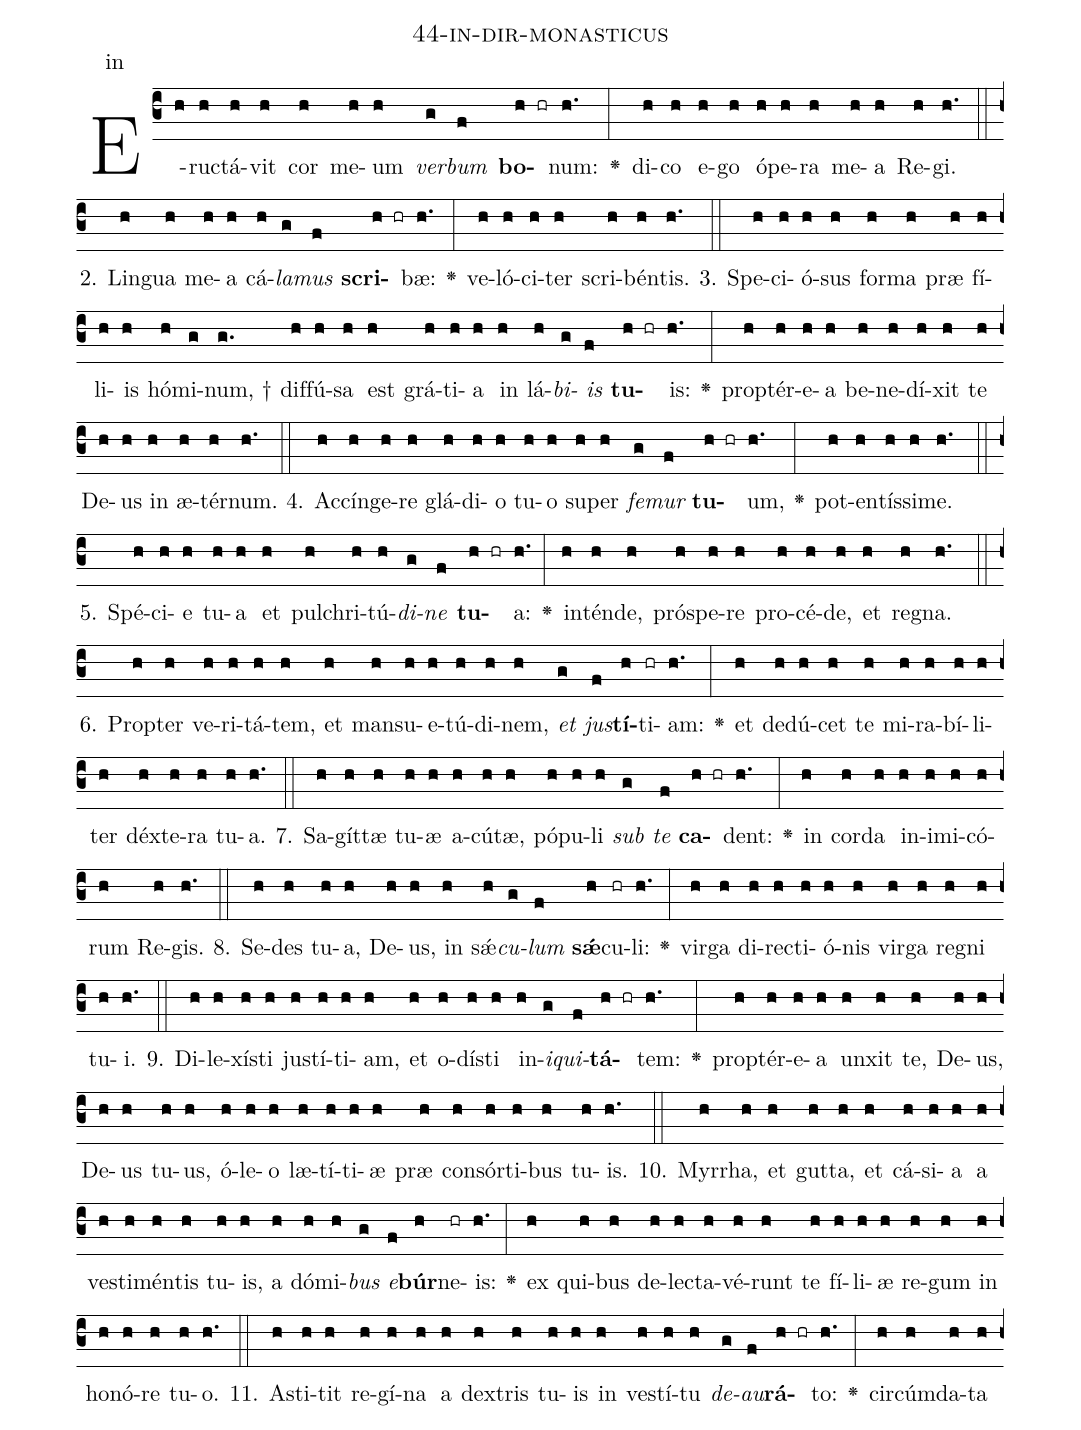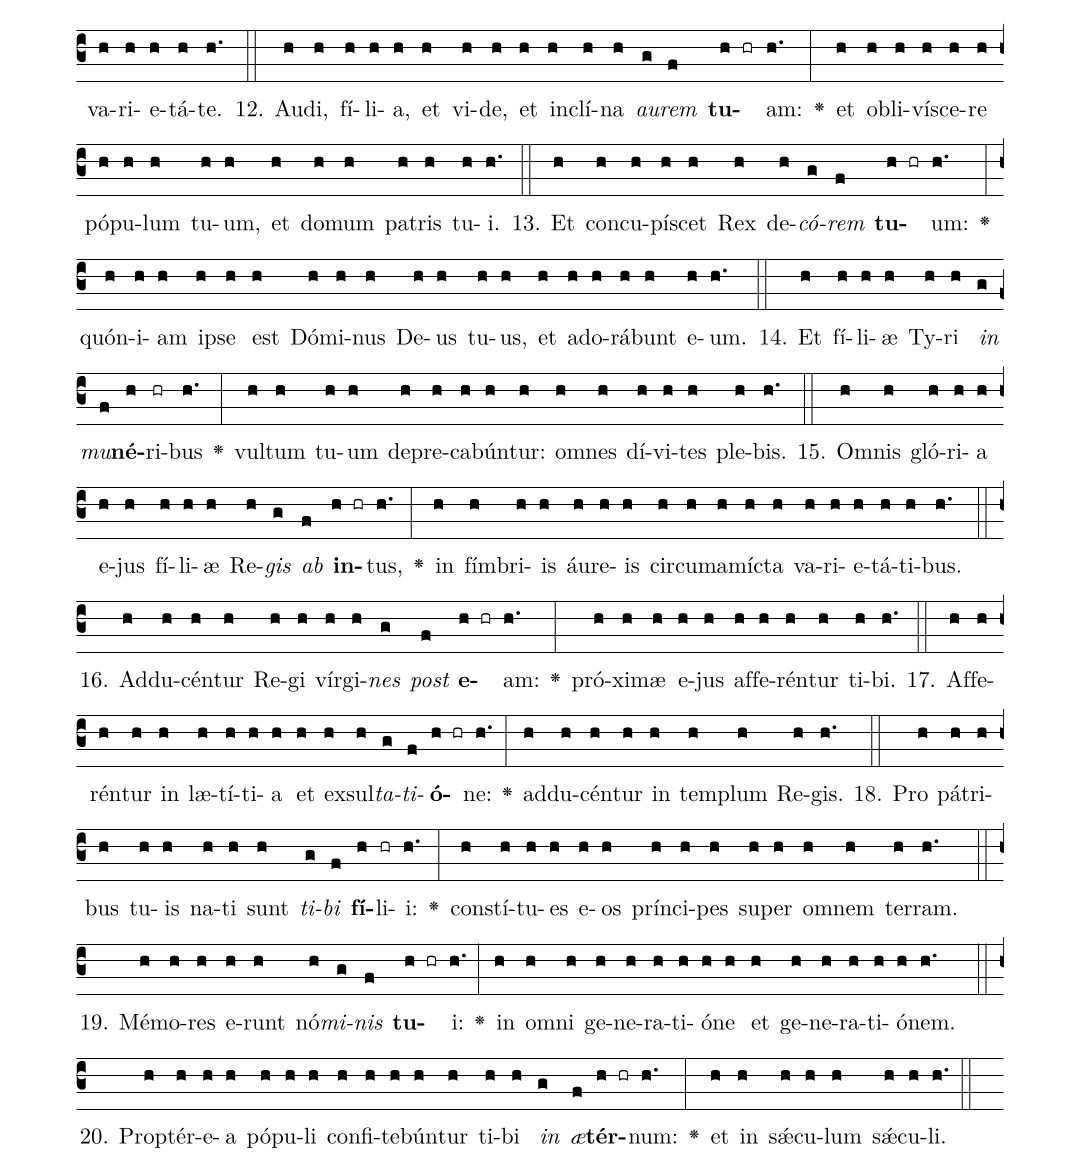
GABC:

name: 44-in-dir-monasticus;
annotation: in;
%%
(c3)E(h)ruc(h)tá(h)vit(h) cor(h) me(h)um(h) <i>ver</i>(g)<i>bum</i>(f) <b>bo</b>(h hr)num:(h.) <v>\greheightstar</v>(:) di(h)co(h) e(h)go(h) ó(h)pe(h)ra(h) me(h)a(h) Re(h)gi.(h.) (::)
2. Lin(h)gua(h) me(h)a(h) cá(h)<i>la</i>(g)<i>mus</i>(f) <b>scri</b>(h hr)bæ:(h.) <v>\greheightstar</v>(:) ve(h)ló(h)ci(h)ter(h) scri(h)bén(h)tis.(h.) (::)
3. Spe(h)ci(h)ó(h)sus(h) for(h)ma(h) præ(h) fí(h)li(h)is(h) hó(h)mi(g)num, †(g.) dif(h)fú(h)sa(h) est(h) grá(h)ti(h)a(h) in(h) lá(h)<i>bi</i>(g)<i>is</i>(f) <b>tu</b>(h hr)is:(h.) <v>\greheightstar</v>(:) prop(h)tér(h)e(h)a(h) be(h)ne(h)dí(h)xit(h) te(h) De(h)us(h) in(h) æ(h)tér(h)num.(h.) (::)
4. Ac(h)cín(h)ge(h)re(h) glá(h)di(h)o(h) tu(h)o(h) su(h)per(h) <i>fe</i>(g)<i>mur</i>(f) <b>tu</b>(h hr)um,(h.) <v>\greheightstar</v>(:) pot(h)en(h)tís(h)si(h)me.(h.) (::)
5. Spé(h)ci(h)e(h) tu(h)a(h) et(h) pul(h)chri(h)tú(h)<i>di</i>(g)<i>ne</i>(f) <b>tu</b>(h hr)a:(h.) <v>\greheightstar</v>(:) in(h)tén(h)de,(h) pró(h)spe(h)re(h) pro(h)cé(h)de,(h) et(h) re(h)gna.(h.) (::)
6. Prop(h)ter(h) ve(h)ri(h)tá(h)tem,(h) et(h) man(h)su(h)e(h)tú(h)di(h)nem,(h) <i>et</i>(g) <i>jus</i>(f)<b>tí</b>(h)ti(hr)am:(h.) <v>\greheightstar</v>(:) et(h) de(h)dú(h)cet(h) te(h) mi(h)ra(h)bí(h)li(h)ter(h) déx(h)te(h)ra(h) tu(h)a.(h.) (::)
7. Sa(h)gít(h)tæ(h) tu(h)æ(h) a(h)cú(h)tæ,(h) pó(h)pu(h)li(h) <i>sub</i>(g) <i>te</i>(f) <b>ca</b>(h hr)dent:(h.) <v>\greheightstar</v>(:) in(h) cor(h)da(h) in(h)i(h)mi(h)có(h)rum(h) Re(h)gis.(h.) (::)
8. Se(h)des(h) tu(h)a,(h) De(h)us,(h) in(h) sǽ(h)<i>cu</i>(g)<i>lum</i>(f) <b>sǽ</b>(h)cu(hr)li:(h.) <v>\greheightstar</v>(:) vir(h)ga(h) di(h)rec(h)ti(h)ó(h)nis(h) vir(h)ga(h) re(h)gni(h) tu(h)i.(h.) (::)
9. Di(h)le(h)xís(h)ti(h) jus(h)tí(h)ti(h)am,(h) et(h) o(h)dís(h)ti(h) in(h)<i>i</i>(g)<i>qui</i>(f)<b>tá</b>(h hr)tem:(h.) <v>\greheightstar</v>(:) prop(h)tér(h)e(h)a(h) un(h)xit(h) te,(h) De(h)us,(h) De(h)us(h) tu(h)us,(h) ó(h)le(h)o(h) læ(h)tí(h)ti(h)æ(h) præ(h) con(h)sór(h)ti(h)bus(h) tu(h)is.(h.) (::)
10. Myr(h)rha,(h) et(h) gut(h)ta,(h) et(h) cá(h)si(h)a(h) a(h) ves(h)ti(h)mén(h)tis(h) tu(h)is,(h) a(h) dó(h)mi(h)<i>bus</i>(g) <i>e</i>(f)<b>búr</b>(h)ne(hr)is:(h.) <v>\greheightstar</v>(:) ex(h) qui(h)bus(h) de(h)lec(h)ta(h)vé(h)runt(h) te(h) fí(h)li(h)æ(h) re(h)gum(h) in(h) ho(h)nó(h)re(h) tu(h)o.(h.) (::)
11. A(h)sti(h)tit(h) re(h)gí(h)na(h) a(h) dex(h)tris(h) tu(h)is(h) in(h) ves(h)tí(h)tu(h) <i>de</i>(g)<i>au</i>(f)<b>rá</b>(h hr)to:(h.) <v>\greheightstar</v>(:) cir(h)cúm(h)da(h)ta(h) va(h)ri(h)e(h)tá(h)te.(h.) (::)
12. Au(h)di,(h) fí(h)li(h)a,(h) et(h) vi(h)de,(h) et(h) in(h)clí(h)na(h) <i>au</i>(g)<i>rem</i>(f) <b>tu</b>(h hr)am:(h.) <v>\greheightstar</v>(:) et(h) ob(h)li(h)ví(h)sce(h)re(h) pó(h)pu(h)lum(h) tu(h)um,(h) et(h) do(h)mum(h) pa(h)tris(h) tu(h)i.(h.) (::)
13. Et(h) con(h)cu(h)pí(h)scet(h) Rex(h) de(h)<i>có</i>(g)<i>rem</i>(f) <b>tu</b>(h hr)um:(h.) <v>\greheightstar</v>(:) quón(h)i(h)am(h) ip(h)se(h) est(h) Dó(h)mi(h)nus(h) De(h)us(h) tu(h)us,(h) et(h) ad(h)o(h)rá(h)bunt(h) e(h)um.(h.) (::)
14. Et(h) fí(h)li(h)æ(h) Ty(h)ri(h) <i>in</i>(g) <i>mu</i>(f)<b>né</b>(h)ri(hr)bus(h.) <v>\greheightstar</v>(:) vul(h)tum(h) tu(h)um(h) de(h)pre(h)ca(h)bún(h)tur:(h) om(h)nes(h) dí(h)vi(h)tes(h) ple(h)bis.(h.) (::)
15. Om(h)nis(h) gló(h)ri(h)a(h) e(h)jus(h) fí(h)li(h)æ(h) Re(h)<i>gis</i>(g) <i>ab</i>(f) <b>in</b>(h hr)tus,(h.) <v>\greheightstar</v>(:) in(h) fím(h)bri(h)is(h) áu(h)re(h)is(h) cir(h)cum(h)a(h)míc(h)ta(h) va(h)ri(h)e(h)tá(h)ti(h)bus.(h.) (::)
16. Ad(h)du(h)cén(h)tur(h) Re(h)gi(h) vír(h)gi(h)<i>nes</i>(g) <i>post</i>(f) <b>e</b>(h hr)am:(h.) <v>\greheightstar</v>(:) pró(h)xi(h)mæ(h) e(h)jus(h) af(h)fe(h)rén(h)tur(h) ti(h)bi.(h.) (::)
17. Af(h)fe(h)rén(h)tur(h) in(h) læ(h)tí(h)ti(h)a(h) et(h) ex(h)sul(h)<i>ta</i>(g)<i>ti</i>(f)<b>ó</b>(h hr)ne:(h.) <v>\greheightstar</v>(:) ad(h)du(h)cén(h)tur(h) in(h) tem(h)plum(h) Re(h)gis.(h.) (::)
18. Pro(h) pá(h)tri(h)bus(h) tu(h)is(h) na(h)ti(h) sunt(h) <i>ti</i>(g)<i>bi</i>(f) <b>fí</b>(h)li(hr)i:(h.) <v>\greheightstar</v>(:) con(h)stí(h)tu(h)es(h) e(h)os(h) prín(h)ci(h)pes(h) su(h)per(h) om(h)nem(h) ter(h)ram.(h.) (::)
19. Mé(h)mo(h)res(h) e(h)runt(h) nó(h)<i>mi</i>(g)<i>nis</i>(f) <b>tu</b>(h hr)i:(h.) <v>\greheightstar</v>(:) in(h) om(h)ni(h) ge(h)ne(h)ra(h)ti(h)ó(h)ne(h) et(h) ge(h)ne(h)ra(h)ti(h)ó(h)nem.(h.) (::)
20. Prop(h)tér(h)e(h)a(h) pó(h)pu(h)li(h) con(h)fi(h)te(h)bún(h)tur(h) ti(h)bi(h) <i>in</i>(g) <i>æ</i>(f)<b>tér</b>(h hr)num:(h.) <v>\greheightstar</v>(:) et(h) in(h) sǽ(h)cu(h)lum(h) sǽ(h)cu(h)li.(h.) (::)
